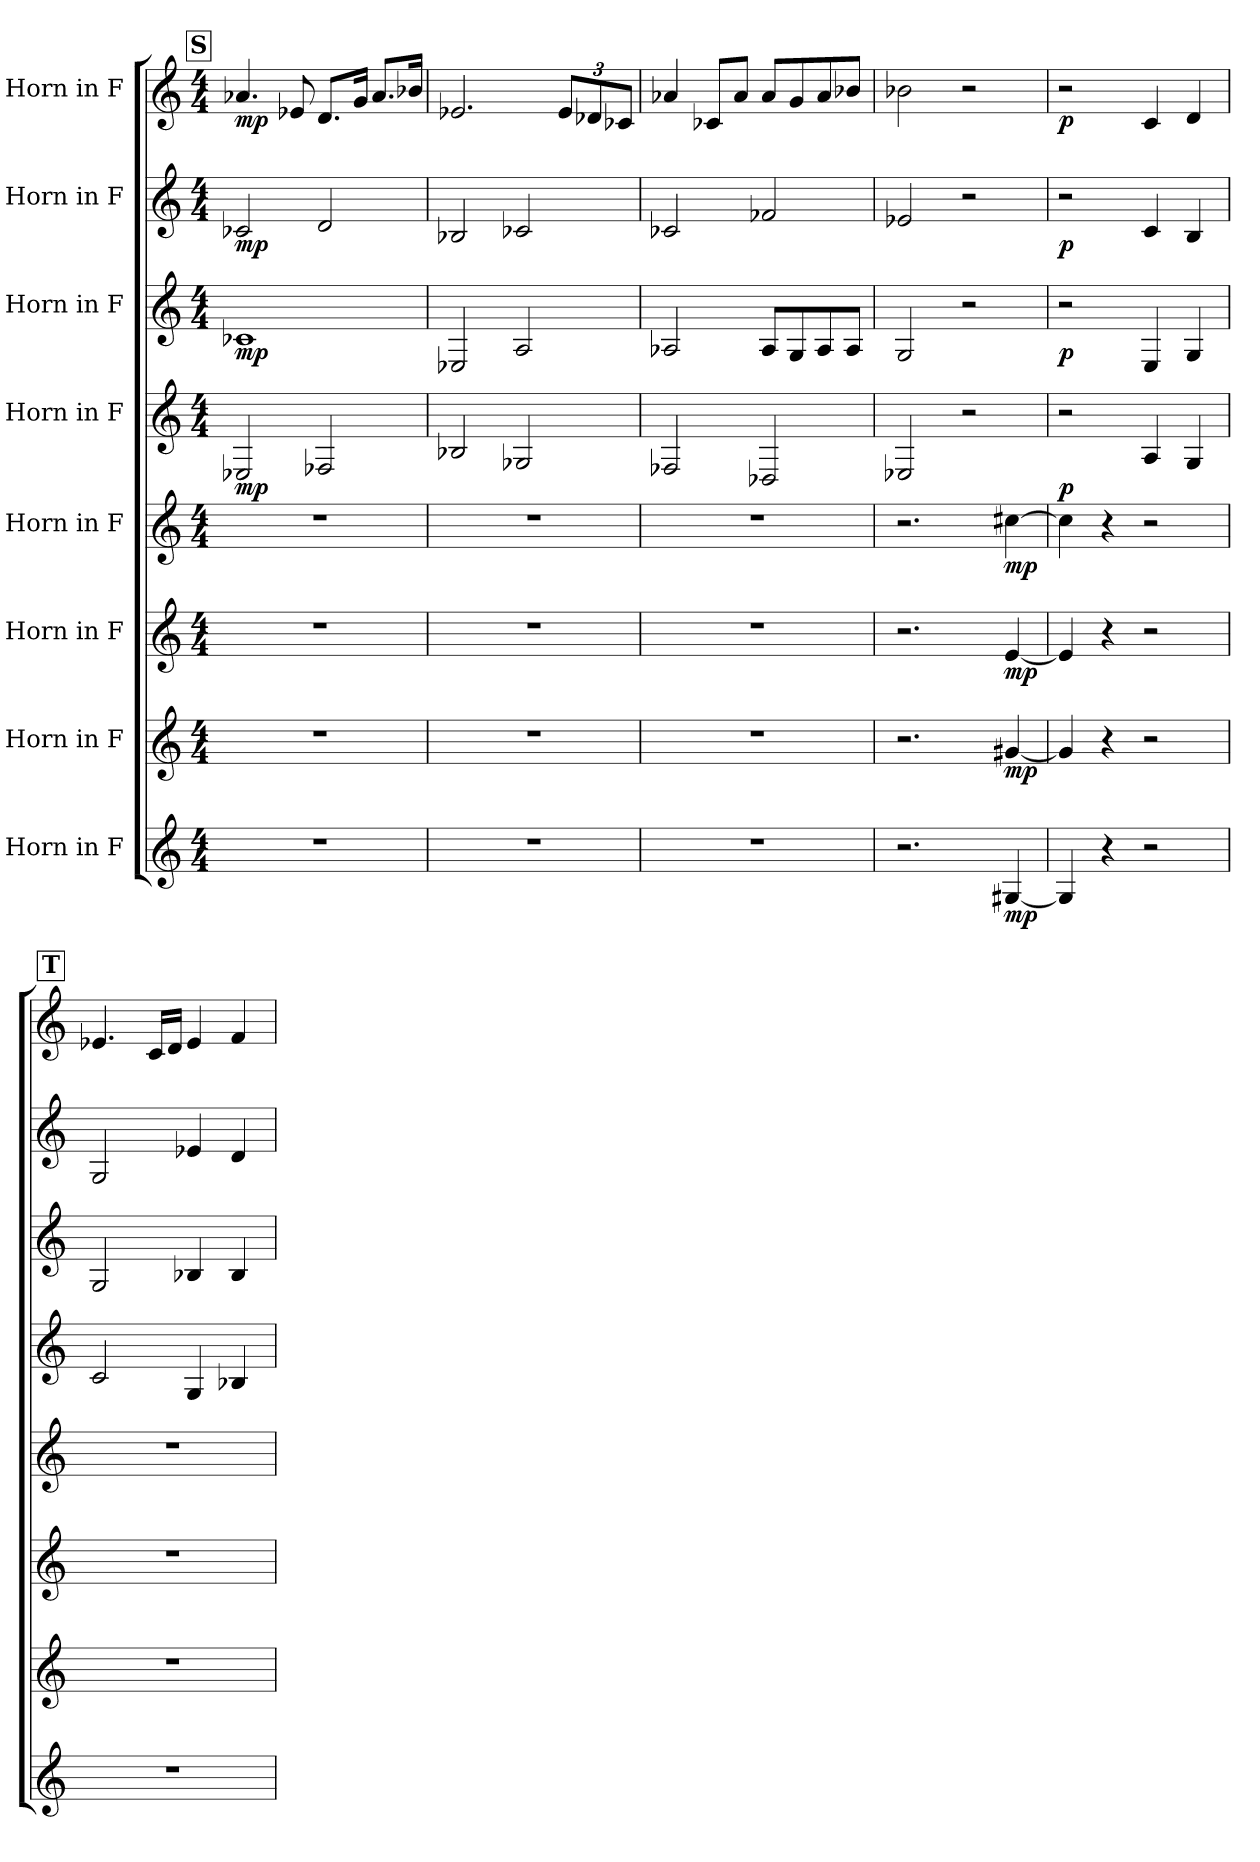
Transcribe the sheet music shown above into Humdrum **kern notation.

**kern	**dynam	**kern	**dynam	**kern	**dynam	**kern	**dynam	**kern	**dynam	**kern	**dynam	**kern	**dynam	**kern	**dynam
*part8	*part8	*part7	*part7	*part6	*part6	*part5	*part5	*part4	*part4	*part3	*part3	*part2	*part2	*part1	*part1
*staff8	*staff8	*staff7	*staff7	*staff6	*staff6	*staff5	*staff5	*staff4	*staff4	*staff3	*staff3	*staff2	*staff2	*staff1	*staff1
*I"Horn in F	*	*I"Horn in F	*	*I"Horn in F	*	*I"Horn in F	*	*I"Horn in F	*	*I"Horn in F	*	*I"Horn in F	*	*I"Horn in F	*
*clefG2	*	*clefG2	*	*clefG2	*	*clefG2	*	*clefG2	*	*clefG2	*	*clefG2	*	*clefG2	*
*ITrd4c7	*	*ITrd4c7	*	*ITrd4c7	*	*ITrd4c7	*	*ITrd4c7	*	*ITrd4c7	*	*ITrd4c7	*	*ITrd4c7	*
*k[b-]	*	*k[b-]	*	*k[b-]	*	*k[b-]	*	*k[b-]	*	*k[b-]	*	*k[b-]	*	*k[b-]	*
*M4/4	*	*M4/4	*	*M4/4	*	*M4/4	*	*M4/4	*	*M4/4	*	*M4/4	*	*M4/4	*
*MM50	*	*MM50	*	*MM50	*	*MM50	*	*MM50	*	*MM50	*	*MM50	*	*MM50	*
!!LO:REH:place=s1:a:B:fs=14:t=S
=1	=1	=1	=1	=1	=1	=1	=1	=1	=1	=1	=1	=1	=1	=1	=1
!	!	!	!	!	!	!	!	!	!LO:DY:b	!	!LO:DY:b	!	!LO:DY:b	!	!LO:DY:b
1r	.	1r	.	1r	.	1r	.	2AA-X/	mp	1F-X	mp	2F-X/	mp	4.d-X/	mp
.	.	.	.	.	.	.	.	.	.	.	.	.	.	8A-X/	.
.	.	.	.	.	.	.	.	2BB--X/	.	.	.	2G/	.	8.G/L	.
.	.	.	.	.	.	.	.	.	.	.	.	.	.	16c/Jk	.
.	.	.	.	.	.	.	.	.	.	.	.	.	.	8.d-/L	.
.	.	.	.	.	.	.	.	.	.	.	.	.	.	16e-X/Jk	.
=2	=2	=2	=2	=2	=2	=2	=2	=2	=2	=2	=2	=2	=2	=2	=2
1r	.	1r	.	1r	.	1r	.	2E-X/	.	2AA-X/	.	2E-X/	.	2.A-X/	.
.	.	.	.	.	.	.	.	2C-X/	.	2D/	.	2F-X/	.	.	.
*	*	*	*	*	*	*	*	*	*	*	*	*	*	*Xbrackettup	*
.	.	.	.	.	.	.	.	.	.	.	.	.	.	12A-/L	.
.	.	.	.	.	.	.	.	.	.	.	.	.	.	12G-X/	.
.	.	.	.	.	.	.	.	.	.	.	.	.	.	12F-X/J	.
=3	=3	=3	=3	=3	=3	=3	=3	=3	=3	=3	=3	=3	=3	=3	=3
1r	.	1r	.	1r	.	1r	.	2BB--X/	.	2D-X/	.	2F-X/	.	4d-X/	.
.	.	.	.	.	.	.	.	.	.	.	.	.	.	8F-X/L	.
.	.	.	.	.	.	.	.	.	.	.	.	.	.	8d-/J	.
.	.	.	.	.	.	.	.	2GG-X/	.	8D-/L	.	2B--X/	.	8d-/L	.
.	.	.	.	.	.	.	.	.	.	8C/	.	.	.	8c/	.
.	.	.	.	.	.	.	.	.	.	8D-/	.	.	.	8d-/	.
.	.	.	.	.	.	.	.	.	.	8D-/J	.	.	.	8e-X/J	.
=4	=4	=4	=4	=4	=4	=4	=4	=4	=4	=4	=4	=4	=4	=4	=4
2.r	.	2.r	.	2.r	.	2.r	.	2AA-X/	.	2C/	.	2A-X/	.	2e-X\	.
.	.	.	.	.	.	.	.	2r	.	2r	.	2r	.	2r	.
!	!LO:DY:b	!	!LO:DY:b	!	!LO:DY:b	!	!LO:DY:b	!	!	!	!	!	!	!	!
[4C#X/	mp	[4c#X/	mp	[4A/	mp	[4f#X\	mp	.	.	.	.	.	.	.	.
=5	=5	=5	=5	=5	=5	=5	=5	=5	=5	=5	=5	=5	=5	=5	=5
!	!	!	!	!	!	!	!	!	!LO:DY:b	!	!LO:DY:b	!	!LO:DY:b	!	!LO:DY:b
4C#/]	.	4c#/]	.	4A/]	.	4f#\]	.	2r	p	2r	p	2r	p	2r	p
4r	.	4r	.	4r	.	4r	.	.	.	.	.	.	.	.	.
2r	.	2r	.	2r	.	2r	.	4D/	.	4AA/	.	4F/	.	4F/	.
.	.	.	.	.	.	.	.	4C/	.	4C/	.	4E/	.	4G/	.
!!LO:PB:g=z
!!LO:REH:place=s1:a:B:fs=14:t=T
=6	=6	=6	=6	=6	=6	=6	=6	=6	=6	=6	=6	=6	=6	=6	=6
1r	.	1r	.	1r	.	1r	.	2F/	.	2C/	.	2C/	.	4.A-X/	.
.	.	.	.	.	.	.	.	.	.	.	.	.	.	16F/LL	.
.	.	.	.	.	.	.	.	.	.	.	.	.	.	16G/JJ	.
.	.	.	.	.	.	.	.	4C/	.	4E-X/	.	4A-X/	.	4A-/	.
.	.	.	.	.	.	.	.	4E-X/	.	4E-/	.	4G/	.	4B-/	.
=	=	=	=	=	=	=	=	=	=	=	=	=	=	=	=
*-	*-	*-	*-	*-	*-	*-	*-	*-	*-	*-	*-	*-	*-	*-	*-
